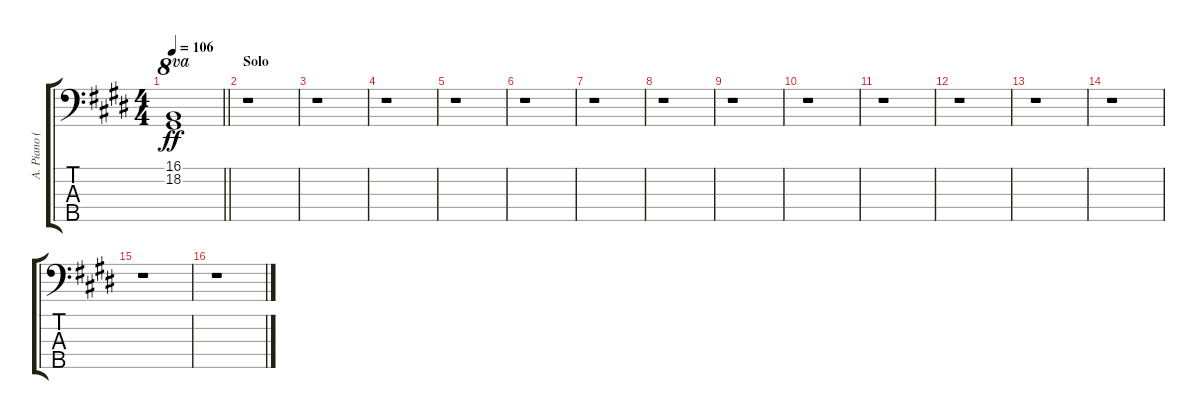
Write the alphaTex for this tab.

\track ("A. Piano (Left Hand)" "A. Piano (") {instrument acousticgrandpiano}
\staff {score tabs}
\tuning (G2 D2 A1 E1 B0) {hide}
\ts (4 4)
\tempo 106
\clef f4
\barLineRight lightlight
\ks e
(16.1 18.2).1{ot 8va dy ff} |
\section ("" "Solo")
r.1 |
r.1 |
r.1 |
r.1 |
r.1 |
r.1 |
r.1 |
r.1 |
r.1 |
r.1 |
r.1 |
r.1 |
r.1 |
r.1 |
r.1
